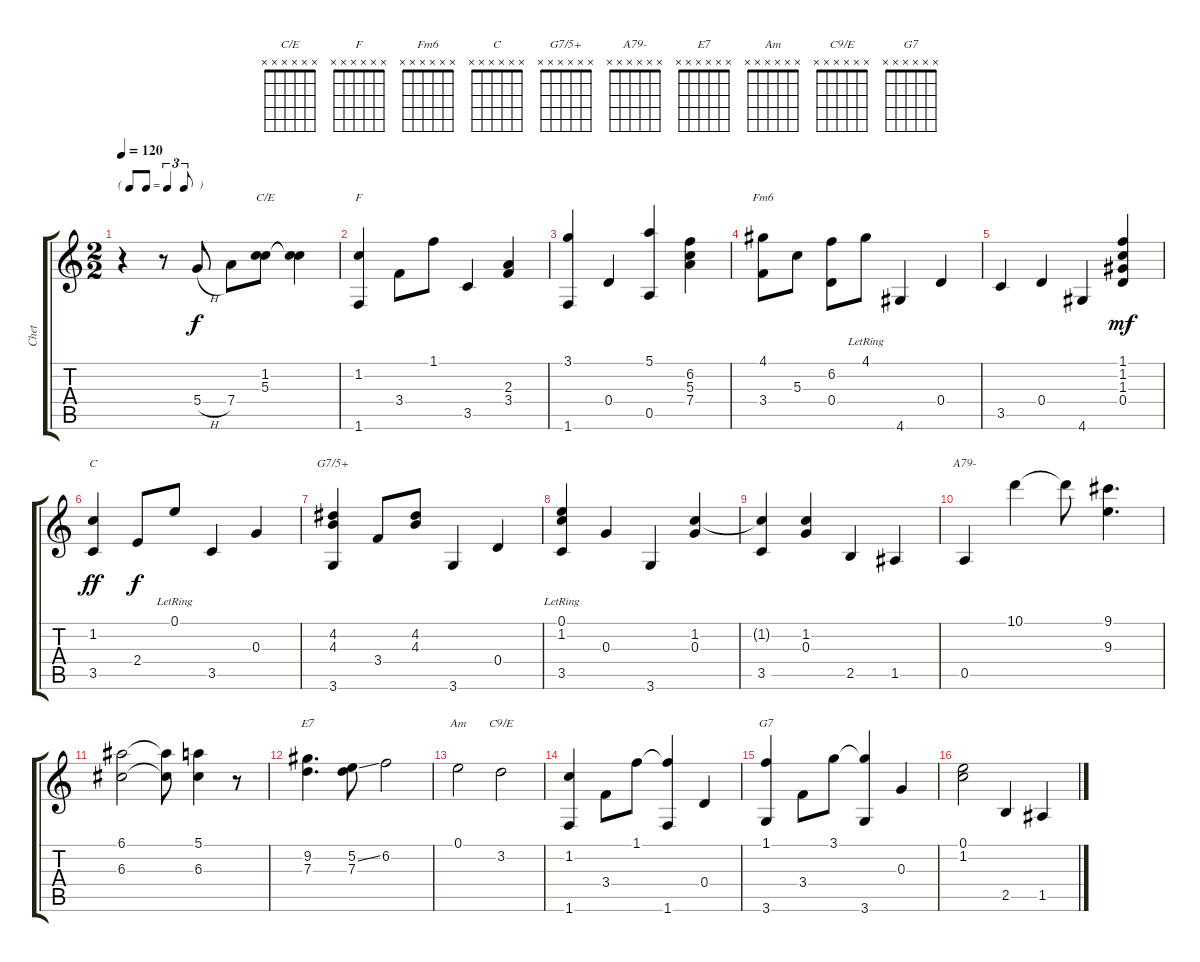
\track ("Chet" "Chet") {instrument electricguitarjazz}
\staff {score tabs}
\tuning (E4 B3 G3 D3 A2 E2) {hide}
\chord ("C/E" x x x x x x)
\chord ("F" x x x x x x)
\chord ("Fm6" x x x x x x)
\chord ("C" x x x x x x)
\chord ("G7/5+" x x x x x x)
\chord ("A79-" x x x x x x)
\chord ("E7" x x x x x x)
\chord ("Am" x x x x x x)
\chord ("C9/E" x x x x x x)
\chord ("G7" x x x x x x)
\ts (2 2)
\tf triplet8th
\tempo 120
\clef g2
\ks c
r.4{dy f} r.8 5.4{h}.8 7.4.8 (1.2 5.3).8{ch "C/E"} (1.2{t} 5.3{t}).4 |
(1.2 1.6).4{ch "F"} 3.4.8 1.1.8 3.5.4 (2.3 3.4).4 |
(3.1 1.6).4 0.4.4 (5.1 0.5).4 (6.2 5.3 7.4).4 |
(4.1 3.4).8{ch "Fm6"} 5.3.8 (6.2 0.4).8 4.1{lr}.8 4.6.4 0.4.4 |
3.5.4 0.4.4 4.6.4 (1.1 1.2 1.3 0.4).4{dy mf} |
(1.2 3.5).4{ch "C" dy ff} 2.4.8{dy f} 0.1{lr}.8 3.5.4 0.3.4 |
(4.2 4.3 3.6).4{ch "G7/5+"} 3.4.8 (4.2 4.3).8 3.6.4 0.4.4 |
(0.1{lr} 1.2{lr} 3.5).4 0.3.4 3.6.4 (1.2 0.3).4 |
(1.2{t} 3.5).4 (1.2 0.3).4 2.5.4 1.5.4 |
0.5.4{ch "A79-"} 10.1.4 10.1{t}.8 (9.1 9.3).4{d} |
(6.1 6.3).2 (6.1{t} 6.3{t}).8 (5.1 6.3).4 r.8 |
(9.2 7.3).4{d ch "E7"} (5.2{ss} 7.3).8 6.2.2 |
0.1.2{ch "Am"} 3.2.2{ch "C9/E"} |
(1.2 1.6).4 3.4.8 1.1.8 (1.1{t} 1.6).4 0.4.4 |
(1.1 3.6).4{ch "G7"} 3.4.8 3.1.8 (3.1{t} 3.6).4 0.3.4 |
(0.1 1.2).2 2.5.4 1.5.4
